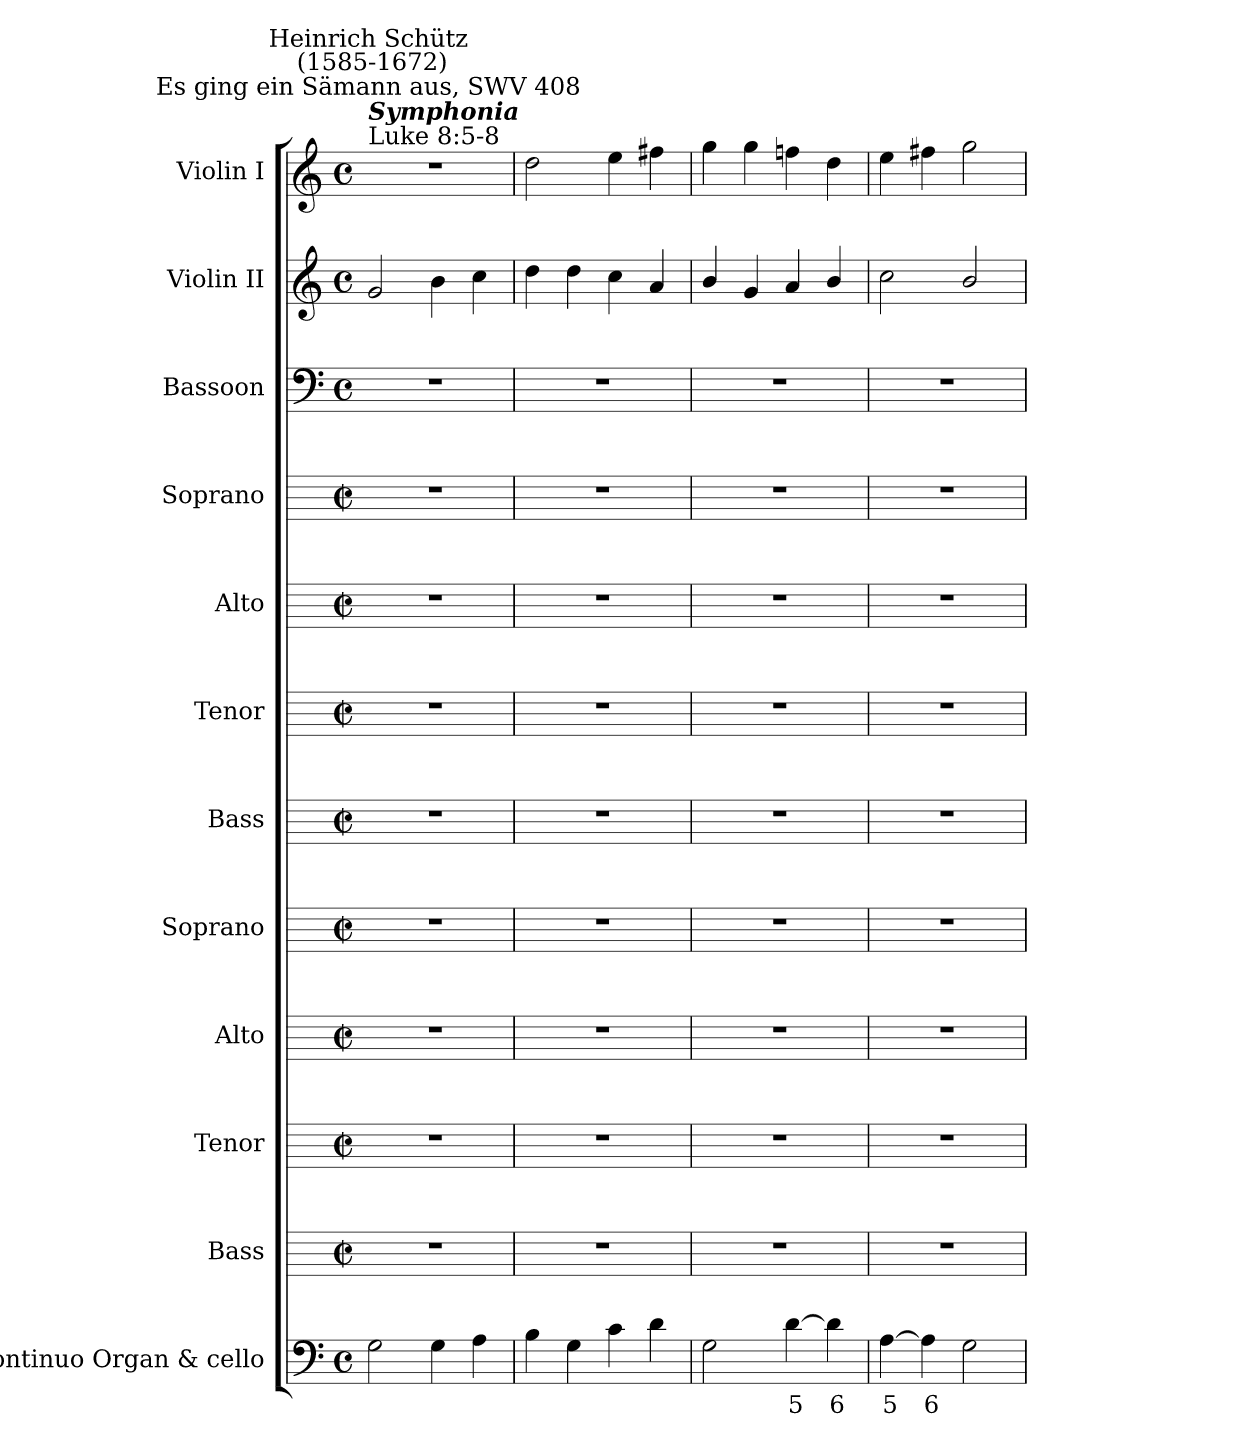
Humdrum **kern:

**kern	**text	**kern	**kern	**kern	**kern	**kern	**kern	**kern	**kern	**kern	**kern	**kern
*part12	*part12	*part11	*part10	*part9	*part8	*part7	*part6	*part5	*part4	*part3	*part2	*part1
*staff12	*staff12	*staff11	*staff10	*staff9	*staff8	*staff7	*staff6	*staff5	*staff4	*staff3	*staff2	*staff1
*I"Continuo Organ & cello	*	*I"Bass	*I"Tenor	*I"Alto	*I"Soprano	*I"Bass	*I"Tenor	*I"Alto	*I"Soprano	*I"Bassoon	*I"Violin II	*I"Violin I
*	*	*I'B	*I'T	*I'A	*I'S	*I'B	*I'T	*I'A	*I'S	*I'Bs	*I'Vn II	*I'Vn I
*clefF4	*	*	*	*	*	*	*	*	*	*clefF4	*clefG2	*clefG2
*	*	*ITrd4c7	*ITrd4c7	*ITrd4c7	*ITrd4c7	*	*	*	*	*	*	*
*k[]	*	*	*	*	*	*	*	*	*	*k[]	*k[]	*k[]
*C:	*	*	*	*	*	*	*	*	*	*C:	*C:	*C:
*M4/4	*	*M2/2	*M2/2	*M2/2	*M2/2	*M2/2	*M2/2	*M2/2	*M2/2	*M4/4	*M4/4	*M4/4
*met(c)	*	*met(c|)	*met(c|)	*met(c|)	*met(c|)	*met(c|)	*met(c|)	*met(c|)	*met(c|)	*met(c)	*met(c)	*met(c)
=1	=1	=1	=1	=1	=1	=1	=1	=1	=1	=1	=1	=1
!	!	!	!	!	!	!	!	!	!	!	!	!LO:TX:a:t=Luke 8&colon;5-8
!	!	!	!	!	!	!	!	!	!	!	!	!LO:TX:a:Bi:t=Symphonia
!	!	!	!	!	!	!	!	!	!	!	!	!LO:TX:a:cj:t=Es ging ein Sämann aus, SWV 408
!	!	!	!	!	!	!	!	!	!	!	!	!LO:TX:a:cj:t=Heinrich Schütz\n (1585-1672)
2G	.	1r	1r	1r	1r	1r	1r	1r	1r	1r	2g	1r
4G	.	.	.	.	.	.	.	.	.	.	4b	.
4A	.	.	.	.	.	.	.	.	.	.	4cc	.
=2	=2	=2	=2	=2	=2	=2	=2	=2	=2	=2	=2	=2
4B	.	1r	1r	1r	1r	1r	1r	1r	1r	1r	4dd	2dd
4G	.	.	.	.	.	.	.	.	.	.	4dd	.
4c	.	.	.	.	.	.	.	.	.	.	4cc	4ee
4d	.	.	.	.	.	.	.	.	.	.	4a	4ff#X
=3	=3	=3	=3	=3	=3	=3	=3	=3	=3	=3	=3	=3
2G	.	1r	1r	1r	1r	1r	1r	1r	1r	1r	4b/	4gg
.	.	.	.	.	.	.	.	.	.	.	4g	4gg
!	!LO:LY:b	!	!	!	!	!	!	!	!	!	!	!
[4d	5	.	.	.	.	.	.	.	.	.	4a	4ffn
!	!LO:LY:b	!	!	!	!	!	!	!	!	!	!	!
4d]	6	.	.	.	.	.	.	.	.	.	4b/	4dd
=4	=4	=4	=4	=4	=4	=4	=4	=4	=4	=4	=4	=4
!	!LO:LY:b	!	!	!	!	!	!	!	!	!	!	!
[4A	5	1r	1r	1r	1r	1r	1r	1r	1r	1r	2cc	4ee
!	!LO:LY:b	!	!	!	!	!	!	!	!	!	!	!
4A]	6	.	.	.	.	.	.	.	.	.	.	4ff#X
2G	.	.	.	.	.	.	.	.	.	.	2b/	2gg
=	=	=	=	=	=	=	=	=	=	=	=	=
*-	*-	*-	*-	*-	*-	*-	*-	*-	*-	*-	*-	*-
